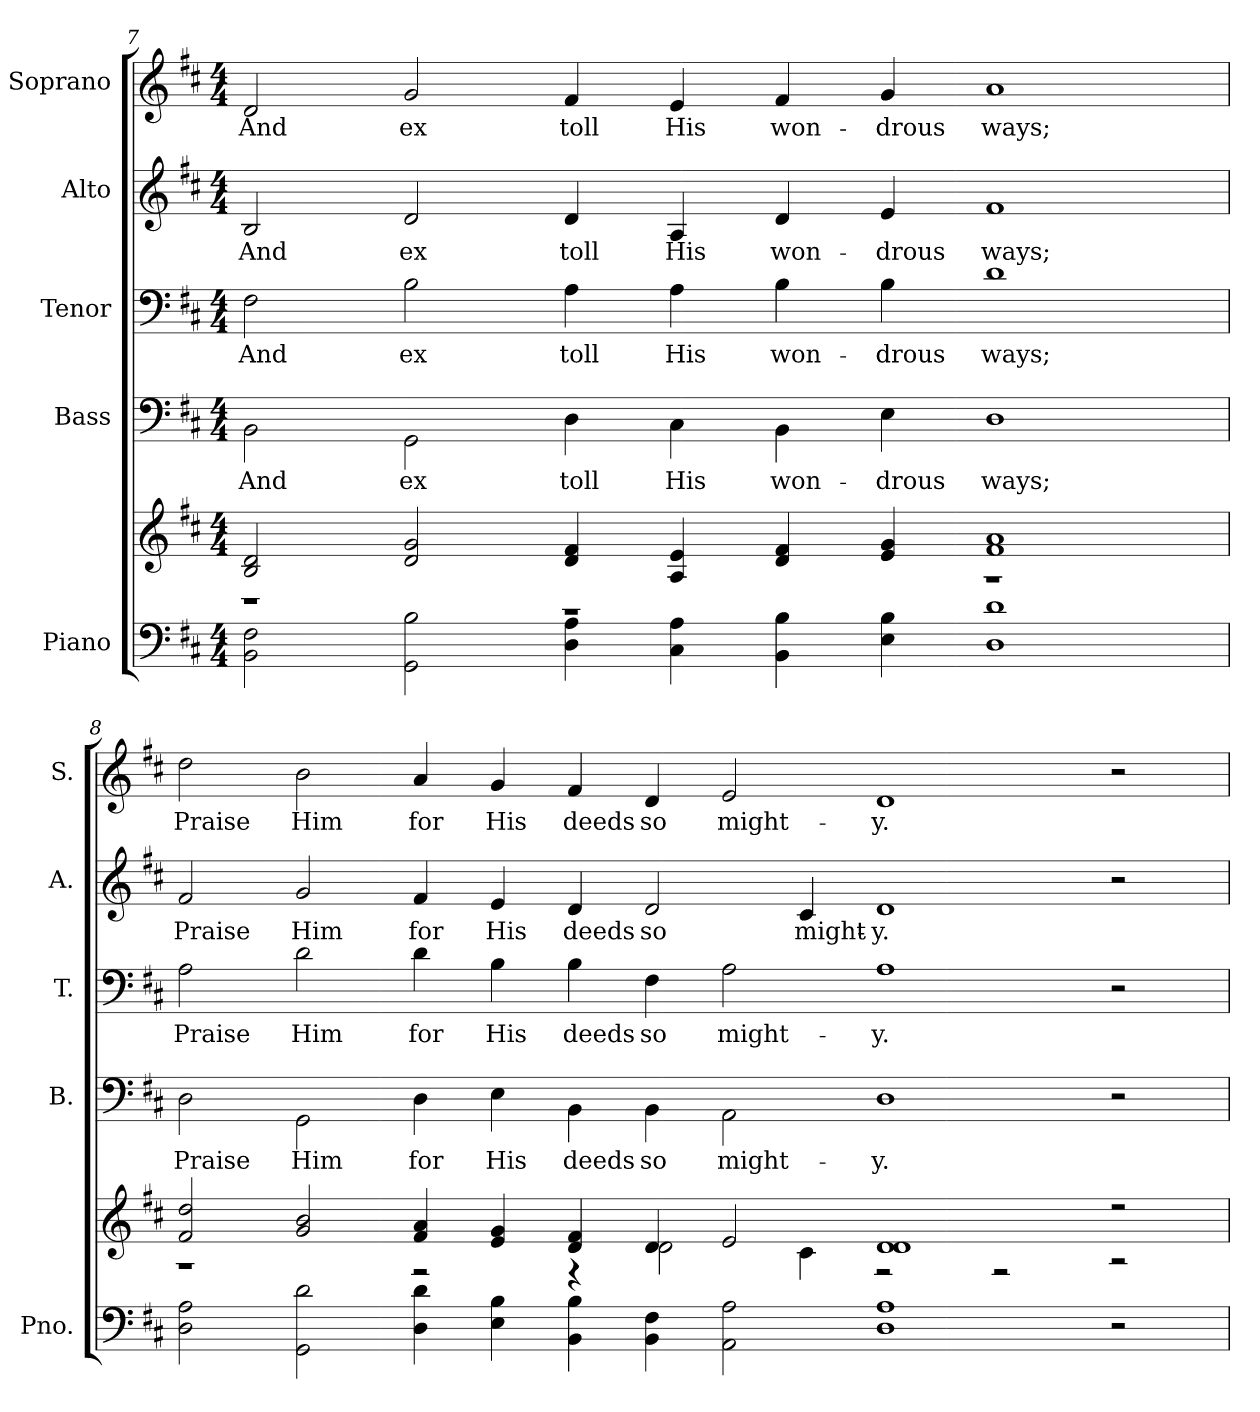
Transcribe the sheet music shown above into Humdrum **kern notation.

**kern	**kern	**kern	**text	**kern	**text	**kern	**text	**kern	**text
*part5	*part5	*part4	*part4	*part3	*part3	*part2	*part2	*part1	*part1
*staff6	*staff5	*staff4	*staff4	*staff3	*staff3	*staff2	*staff2	*staff1	*staff1
*I"Piano	*	*I"Bass	*	*I"Tenor	*	*I"Alto	*	*I"Soprano	*
*I'Pno.	*	*I'B.	*	*I'T.	*	*I'A.	*	*I'S.	*
!!LO:PB:g=z
*clefF4	*clefG2	*clefF4	*	*clefF4	*	*clefG2	*	*clefG2	*
*k[f#c#]	*k[f#c#]	*k[f#c#]	*	*k[f#c#]	*	*k[f#c#]	*	*k[f#c#]	*
*D:	*D:	*D:	*	*D:	*	*D:	*	*D:	*
*M4/4	*M4/4	*M4/4	*	*M4/4	*	*M4/4	*	*M4/4	*
=7	=7	=7	=7	=7	=7	=7	=7	=7	=7
*	*^	*	*	*	*	*	*	*	*
!	!	!	!	!LO:LY:b:color=#000000	!	!	!	!	!	!
!	!	!	!	!	!	!LO:LY:b:color=#000000	!	!	!	!
!	!	!	!	!	!	!	!	!LO:LY:b:color=#000000	!	!
!	!	!	!	!	!	!	!	!	!	!LO:LY:b:color=#000000
2BBi\ 2F#i	2Bi/ 2di	1r	2BBi\	And	2F#i\	And	2Bi/	And	2di/	And
!	!	!	!	!LO:LY:b:color=#000000	!	!	!	!	!	!
!	!	!	!	!	!	!LO:LY:b:color=#000000	!	!	!	!
!	!	!	!	!	!	!	!	!LO:LY:b:color=#000000	!	!
!	!	!	!	!	!	!	!	!	!	!LO:LY:b:color=#000000
2GGi\ 2Bi	2di/ 2gi	.	2GGi\	ex	2Bi\	ex	2di/	ex	2gi/	ex
!	!	!	!	!LO:LY:b:color=#000000	!	!	!	!	!	!
!	!	!	!	!	!	!LO:LY:b:color=#000000	!	!	!	!
!	!	!	!	!	!	!	!	!LO:LY:b:color=#000000	!	!
!	!	!	!	!	!	!	!	!	!	!LO:LY:b:color=#000000
4Di\ 4Ai	4di/ 4f#i	1r	4Di\	toll	4Ai\	toll	4di/	toll	4f#i/	toll
!	!	!	!	!LO:LY:b:color=#000000	!	!	!	!	!	!
!	!	!	!	!	!	!LO:LY:b:color=#000000	!	!	!	!
!	!	!	!	!	!	!	!	!LO:LY:b:color=#000000	!	!
!	!	!	!	!	!	!	!	!	!	!LO:LY:b:color=#000000
4C#i\ 4Ai	4Ai/ 4ei	.	4C#i\	His	4Ai\	His	4Ai/	His	4ei/	His
!	!	!	!	!LO:LY:b:color=#000000	!	!	!	!	!	!
!	!	!	!	!	!	!LO:LY:b:color=#000000	!	!	!	!
!	!	!	!	!	!	!	!	!LO:LY:b:color=#000000	!	!
!	!	!	!	!	!	!	!	!	!	!LO:LY:b:color=#000000
4BBi\ 4Bi	4di/ 4f#i	.	4BBi\	won-	4Bi\	won-	4di/	won-	4f#i/	won-
!	!	!	!	!LO:LY:b:color=#000000	!	!	!	!	!	!
!	!	!	!	!	!	!LO:LY:b:color=#000000	!	!	!	!
!	!	!	!	!	!	!	!	!LO:LY:b:color=#000000	!	!
!	!	!	!	!	!	!	!	!	!	!LO:LY:b:color=#000000
4Ei\ 4Bi	4ei/ 4gi	.	4Ei\	-drous	4Bi\	-drous	4ei/	-drous	4gi/	-drous
!	!	!	!	!LO:LY:b:color=#000000	!	!	!	!	!	!
!	!	!	!	!	!	!LO:LY:b:color=#000000	!	!	!	!
!	!	!	!	!	!	!	!	!LO:LY:b:color=#000000	!	!
!	!	!	!	!	!	!	!	!	!	!LO:LY:b:color=#000000
1Di 1di	1f#i 1ai	1r	1Di	ways;	1di	ways;	1f#i	ways;	1ai	ways;
!!LO:PB:g=z
=8	=8	=8	=8	=8	=8	=8	=8	=8	=8	=8
!	!	!	!	!LO:LY:b:color=#000000	!	!	!	!	!	!
!	!	!	!	!	!	!LO:LY:b:color=#000000	!	!	!	!
!	!	!	!	!	!	!	!	!LO:LY:b:color=#000000	!	!
!	!	!	!	!	!	!	!	!	!	!LO:LY:b:color=#000000
2Di\ 2Ai	2f#i/ 2ddi	1r	2Di\	Praise	2Ai\	Praise	2f#i/	Praise	2ddi\	Praise
!	!	!	!	!LO:LY:b:color=#000000	!	!	!	!	!	!
!	!	!	!	!	!	!LO:LY:b:color=#000000	!	!	!	!
!	!	!	!	!	!	!	!	!LO:LY:b:color=#000000	!	!
!	!	!	!	!	!	!	!	!	!	!LO:LY:b:color=#000000
2GGi\ 2di	2gi/ 2bi	.	2GGi\	Him	2di\	Him	2gi/	Him	2bi\	Him
!	!	!	!	!LO:LY:b:color=#000000	!	!	!	!	!	!
!	!	!	!	!	!	!LO:LY:b:color=#000000	!	!	!	!
!	!	!	!	!	!	!	!	!LO:LY:b:color=#000000	!	!
!	!	!	!	!	!	!	!	!	!	!LO:LY:b:color=#000000
4Di\ 4di	4f#i/ 4ai	2r	4Di\	for	4di\	for	4f#i/	for	4ai/	for
!	!	!	!	!LO:LY:b:color=#000000	!	!	!	!	!	!
!	!	!	!	!	!	!LO:LY:b:color=#000000	!	!	!	!
!	!	!	!	!	!	!	!	!LO:LY:b:color=#000000	!	!
!	!	!	!	!	!	!	!	!	!	!LO:LY:b:color=#000000
4Ei\ 4Bi	4ei/ 4gi	.	4Ei\	His	4Bi\	His	4ei/	His	4gi/	His
!	!	!	!	!LO:LY:b:color=#000000	!	!	!	!	!	!
!	!	!	!	!	!	!LO:LY:b:color=#000000	!	!	!	!
!	!	!	!	!	!	!	!	!LO:LY:b:color=#000000	!	!
!	!	!	!	!	!	!	!	!	!	!LO:LY:b:color=#000000
4BBi\ 4Bi	4di/ 4f#i	4r	4BBi\	deeds	4Bi\	deeds	4di/	deeds	4f#i/	deeds
!	!	!	!	!LO:LY:b:color=#000000	!	!	!	!	!	!
!	!	!	!	!	!	!LO:LY:b:color=#000000	!	!	!	!
!	!	!	!	!	!	!	!	!LO:LY:b:color=#000000	!	!
!	!	!	!	!	!	!	!	!	!	!LO:LY:b:color=#000000
4BBi\ 4F#i	4di/	2di\	4BBi\	so	4F#i\	so	2di/	so	4di/	so
!	!	!	!	!LO:LY:b:color=#000000	!	!	!	!	!	!
!	!	!	!	!	!	!LO:LY:b:color=#000000	!	!	!	!
!	!	!	!	!	!	!	!	!	!	!LO:LY:b:color=#000000
2AAi\ 2Ai	2ei/	.	2AAi\	might-	2Ai\	might-	.	.	2ei/	might-
!	!	!	!	!	!	!	!	!LO:LY:b:color=#000000	!	!
.	.	4c#i\	.	.	.	.	4c#i/	might-	.	.
!	!	!	!	!LO:LY:b:color=#000000	!	!	!	!	!	!
!	!	!	!	!	!	!LO:LY:b:color=#000000	!	!	!	!
!	!	!	!	!	!	!	!	!LO:LY:b:color=#000000	!	!
!	!	!	!	!	!	!	!	!	!	!LO:LY:b:color=#000000
1Di 1Ai	1di 1di	2r	1Di	-y.	1Ai	-y.	1di	-y.	1di	-y.
.	.	2r	.	.	.	.	.	.	.	.
2r	2r	2r	2r	.	2r	.	2r	.	2r	.
*	*v	*v	*	*	*	*	*	*	*	*
=	=	=	=	=	=	=	=	=	=
*-	*-	*-	*-	*-	*-	*-	*-	*-	*-
